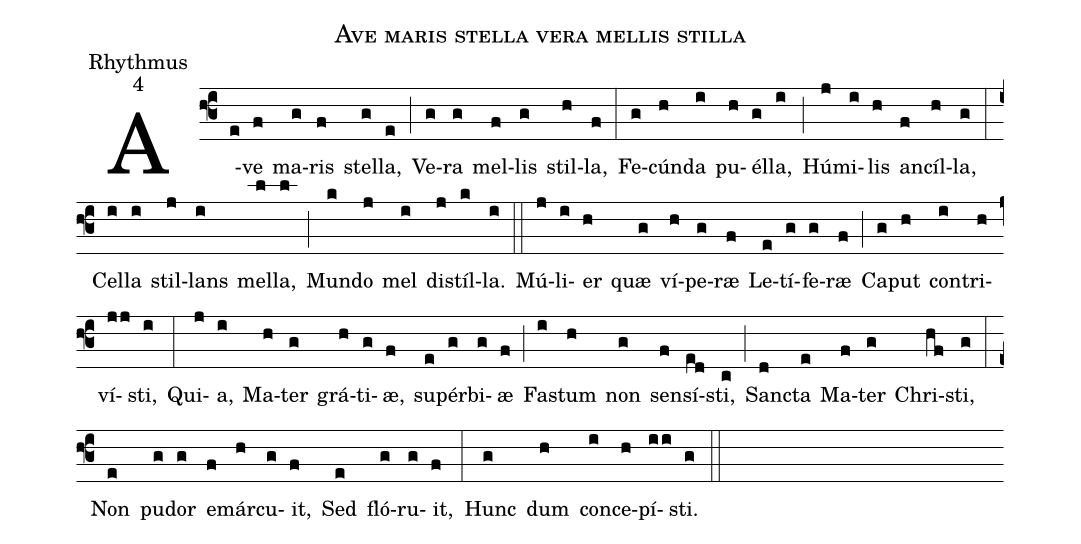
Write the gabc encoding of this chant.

name:Ave maris stella vera mellis stilla;
office-part:Rhythmus;
mode:4;
%%
(f3) A(e)ve(f) ma(g)ris(f) stel(g)la,(e) (;) Ve(g)ra(g) mel(f)lis(g) stil(h)la,(f) (:) Fe(g)cún(h)da(i) pu(h)él(g)la,(i) (;) Hú(j)mi(i)lis(h) an(f)cíl(h)la,(g) (:) Cel(i)la(i) stil(j)lans(i) mel(l)la,(l) (;) Mun(k)do(j) mel(i) di(j)stíl(k)la.(i) (::) Mú(j)li(i)er(h) quæ(g) ví(h)pe(g)ræ(f) Le(e)tí(g)fe(g)ræ(f) (;) Ca(g)put(h) con(i)tri(h)ví(jj)sti,(i) (:) Qui(j)a,(i) Ma(h)ter(g) grá(h)ti(g)æ,(f) su(e)pér(g)bi(g)æ(f) (;) Fa(i)stum(h) non(g) sen(f)sí(ed)sti,(c) (;) San(d)cta(e) Ma(f)ter(g) Chri(hf)sti,(g) (:) Non(e) pu(g)dor(g) e(f)már(h)cu(g)it,(f) Sed(e) fló(g)ru(g)it,(f) (:) Hunc(g) dum(h) con(i)ce(h)pí(ii)sti.(g) (::)
